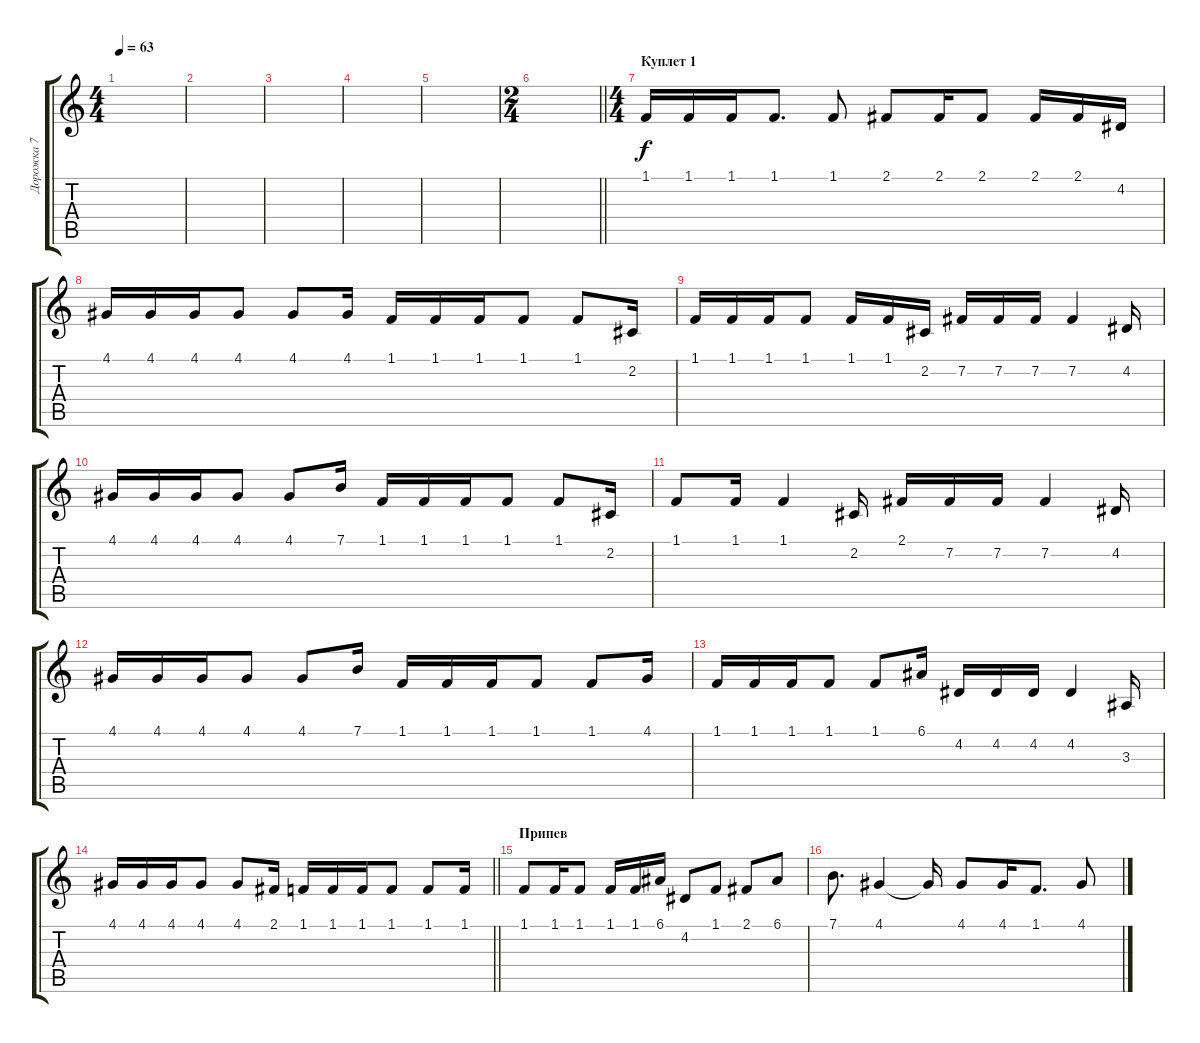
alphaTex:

\track ("Дорожка 7" "Дорожка 7") {instrument pad4choir}
\staff {score tabs}
\tuning (E4 B3 G3 D3 A2 E2) {hide}
\ts (4 4)
\tempo 63
\clef g2
\ks c
|
|
|
|
|
\ts (2 4)
\barLineRight lightlight
|
\ts (4 4)
\section ("" "Куплет 1")
1.1.16{volume 15} 1.1.16 1.1.16 1.1.8{d} 1.1.8 2.1.8 2.1.16 2.1.8 2.1.16 2.1.16 4.2.16 |
4.1.16 4.1.16 4.1.16 4.1.8 4.1.8 4.1.16 1.1.16 1.1.16 1.1.16 1.1.8 1.1.8 2.2.16 |
1.1.16 1.1.16 1.1.16 1.1.8 1.1.16 1.1.16 2.2.16 7.2.16 7.2.16 7.2.16 7.2.4 4.2.16 |
4.1.16 4.1.16 4.1.16 4.1.8 4.1.8 7.1.16 1.1.16 1.1.16 1.1.16 1.1.8 1.1.8 2.2.16 |
1.1.8 1.1.16 1.1.4 2.2.16 2.1.16 7.2.16 7.2.16 7.2.4 4.2.16 |
4.1.16 4.1.16 4.1.16 4.1.8 4.1.8 7.1.16 1.1.16 1.1.16 1.1.16 1.1.8 1.1.8 4.1.16 |
1.1.16 1.1.16 1.1.16 1.1.8 1.1.8 6.1.16 4.2.16 4.2.16 4.2.16 4.2.4 3.3.16 |
\barLineRight lightlight
4.1.16 4.1.16 4.1.16 4.1.8 4.1.8 2.1.16 1.1.16 1.1.16 1.1.16 1.1.8 1.1.8 1.1.16 |
\section ("" "Припев")
1.1.8{volume 13} 1.1.16 1.1.8 1.1.16 1.1.16 6.1.16 4.2.8 1.1.8 2.1.8 6.1.8 |
7.1.8{d} 4.1.4 4.1{t}.16 4.1.8 4.1.16 1.1.8{d} 4.1.8
